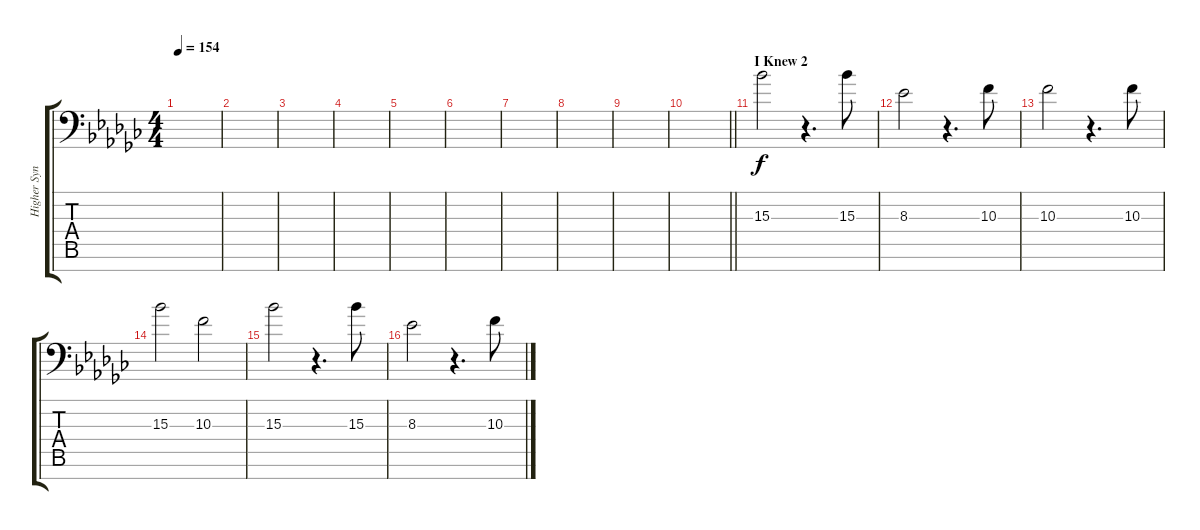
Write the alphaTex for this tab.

\track ("Higher Synth" "Higher Syn") {instrument synthbrass1}
\staff {score tabs}
\tuning (E4 B3 G3 D3 A2 E2 A1) {hide}
\ts (4 4)
\tempo 154
\clef f4
\ks gb
|
|
|
|
|
|
|
|
|
\barLineRight lightlight
|
\section ("" "I Knew 2")
15.3.2 r.4{d} 15.3.8 |
8.3.2 r.4{d} 10.3.8 |
10.3.2 r.4{d} 10.3.8 |
15.3.2 10.3.2 |
15.3.2 r.4{d} 15.3.8 |
8.3.2 r.4{d} 10.3.8
